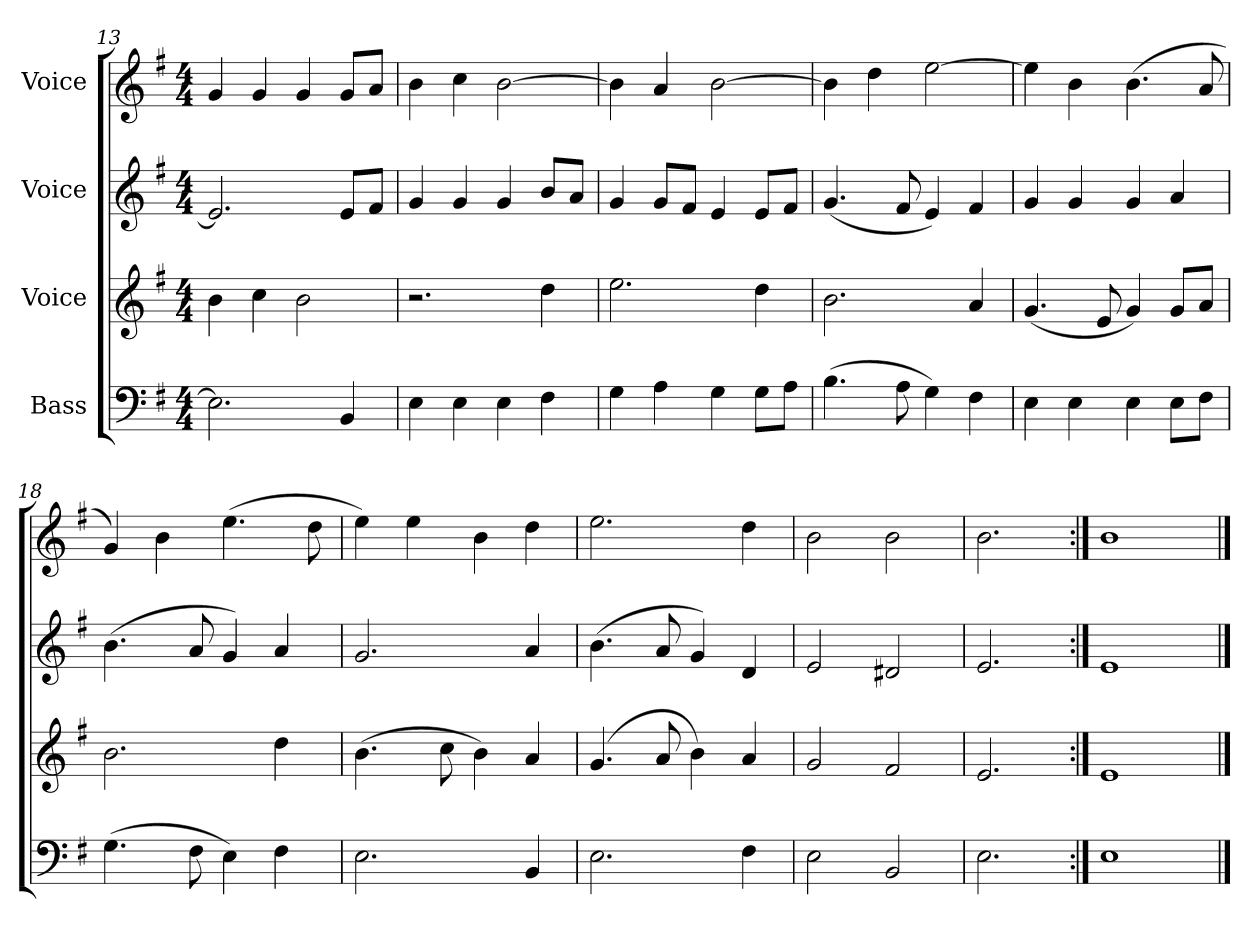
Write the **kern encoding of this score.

**kern	**kern	**kern	**kern
*part4	*part3	*part2	*part1
*staff4	*staff3	*staff2	*staff1
*I"Bass	*I"Voice	*I"Voice	*I"Voice
*clefF4	*clefG2	*clefG2	*clefG2
*k[f#]	*k[f#]	*k[f#]	*k[f#]
*M4/4	*M4/4	*M4/4	*M4/4
=13	=13	=13	=13
2.E\]	4b\	2.e/]	4g/
.	4cc\	.	4g/
.	2b\	.	4g/
4BB/	.	8e/L	8g/L
.	.	8f#/J	8a/J
=14	=14	=14	=14
4E\	2.r	4g/	4b\
4E\	.	4g/	4cc\
4E\	.	4g/	[2b\
4F#\	4dd\	8b/L	.
.	.	8a/J	.
=15	=15	=15	=15
4G\	2.ee\	4g/	4b\]
4A\	.	8g/L	4a/
.	.	8f#/J	.
4G\	.	4e/	[2b\
8G\L	4dd\	8e/L	.
8A\J	.	8f#/J	.
=16	=16	=16	=16
(4.B\	2.b\	(4.g/	4b\]
.	.	.	4dd\
8A\	.	8f#/	.
4G\)	.	4e/)	[2ee\
4F#\	4a/	4f#/	.
=17	=17	=17	=17
4E\	(4.g/	4g/	4ee\]
4E\	.	4g/	4b\
.	8e/	.	.
4E\	4g/)	4g/	(4.b\
8E\L	8g/L	4a/	.
8F#\J	8a/J	.	8a/
=18	=18	=18	=18
(4.G\	2.b\	(4.b\	4g/)
.	.	.	4b\
8F#\	.	8a/	.
4E\)	.	4g/)	(4.ee\
4F#\	4dd\	4a/	.
.	.	.	8dd\
=19	=19	=19	=19
2.E\	(4.b\	2.g/	4ee\)
.	.	.	4ee\
.	8cc\	.	.
.	4b\)	.	4b\
4BB/	4a/	4a/	4dd\
=20	=20	=20	=20
2.E\	(4.g/	(4.b\	2.ee\
.	8a/	8a/	.
.	4b\)	4g/)	.
4F#\	4a/	4d/	4dd\
=21	=21	=21	=21
2E\	2g/	2e/	2b\
2BB/	2f#/	2d#X/	2b\
=22	=22	=22	=22
2.E\	2.e/	2.e/	2.b\
=23:|!	=23:|!	=23:|!	=23:|!
1E	1e	1e	1b
==	==	==	==
*-	*-	*-	*-
